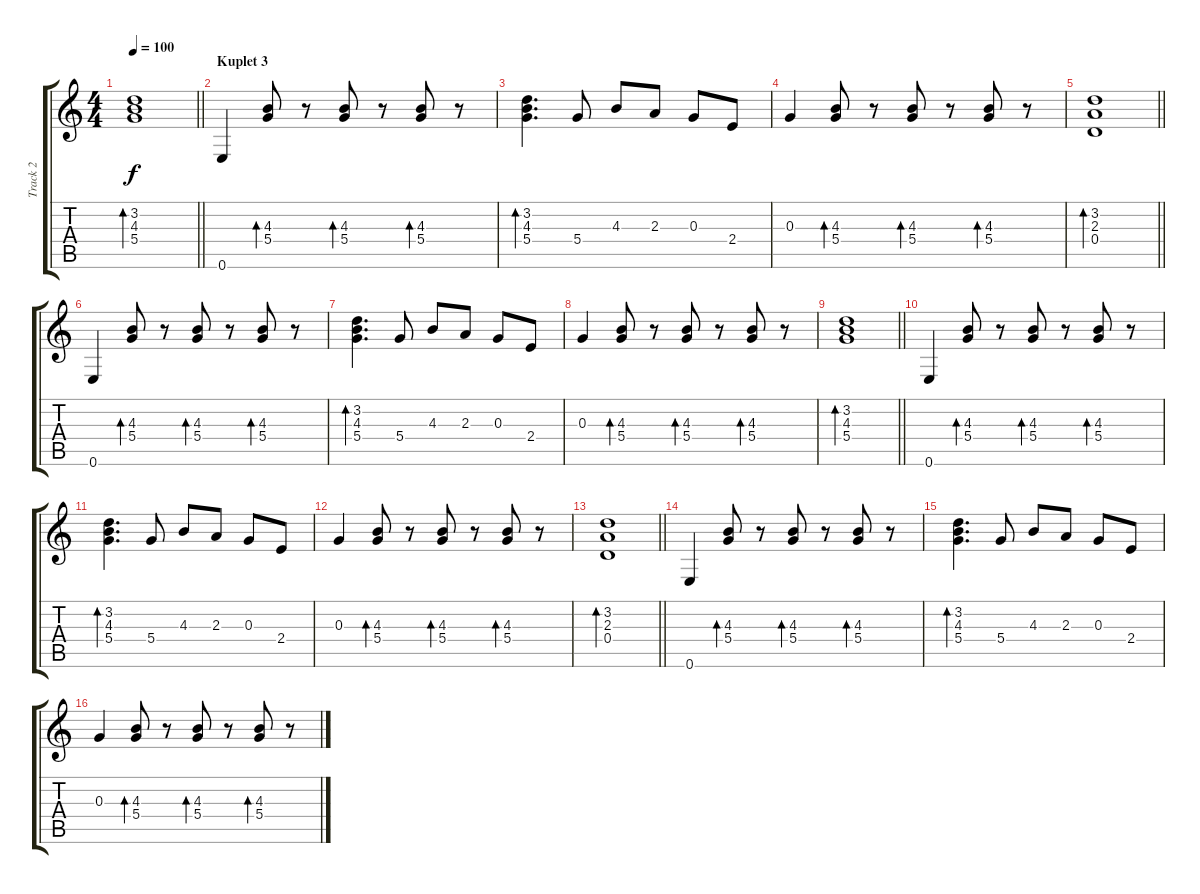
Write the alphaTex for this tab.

\track ("Track 2" "Track 2") {instrument acousticguitarsteel}
\staff {score tabs}
\tuning (E4 B3 G3 D3 A2 E2) {hide}
\ts (4 4)
\tempo 100
\clef g2
\barLineRight lightlight
\ks c
(3.2 4.3 5.4).1{bd 60 dy f} |
\section ("" "Kuplet 3")
0.6.4 (4.3 5.4).8{bd 60} r.8 (4.3 5.4).8{bd 60} r.8 (4.3 5.4).8{bd 60} r.8 |
(3.2 4.3 5.4).4{d bd 60} 5.4.8 4.3.8 2.3.8 0.3.8 2.4.8 |
0.3.4 (4.3 5.4).8{bd 60} r.8 (4.3 5.4).8{bd 60} r.8 (4.3 5.4).8{bd 60} r.8 |
\barLineRight lightlight
(3.2 2.3 0.4).1{bd 60} |
0.6.4 (4.3 5.4).8{bd 60} r.8 (4.3 5.4).8{bd 60} r.8 (4.3 5.4).8{bd 60} r.8 |
(3.2 4.3 5.4).4{d bd 60} 5.4.8 4.3.8 2.3.8 0.3.8 2.4.8 |
0.3.4 (4.3 5.4).8{bd 60} r.8 (4.3 5.4).8{bd 60} r.8 (4.3 5.4).8{bd 60} r.8 |
\barLineRight lightlight
(3.2 4.3 5.4).1{bd 60} |
0.6.4 (4.3 5.4).8{bd 60} r.8 (4.3 5.4).8{bd 60} r.8 (4.3 5.4).8{bd 60} r.8 |
(3.2 4.3 5.4).4{d bd 60} 5.4.8 4.3.8 2.3.8 0.3.8 2.4.8 |
0.3.4 (4.3 5.4).8{bd 60} r.8 (4.3 5.4).8{bd 60} r.8 (4.3 5.4).8{bd 60} r.8 |
\barLineRight lightlight
(3.2 2.3 0.4).1{bd 60} |
0.6.4 (4.3 5.4).8{bd 60} r.8 (4.3 5.4).8{bd 60} r.8 (4.3 5.4).8{bd 60} r.8 |
(3.2 4.3 5.4).4{d bd 60} 5.4.8 4.3.8 2.3.8 0.3.8 2.4.8 |
0.3.4 (4.3 5.4).8{bd 60} r.8 (4.3 5.4).8{bd 60} r.8 (4.3 5.4).8{bd 60} r.8
